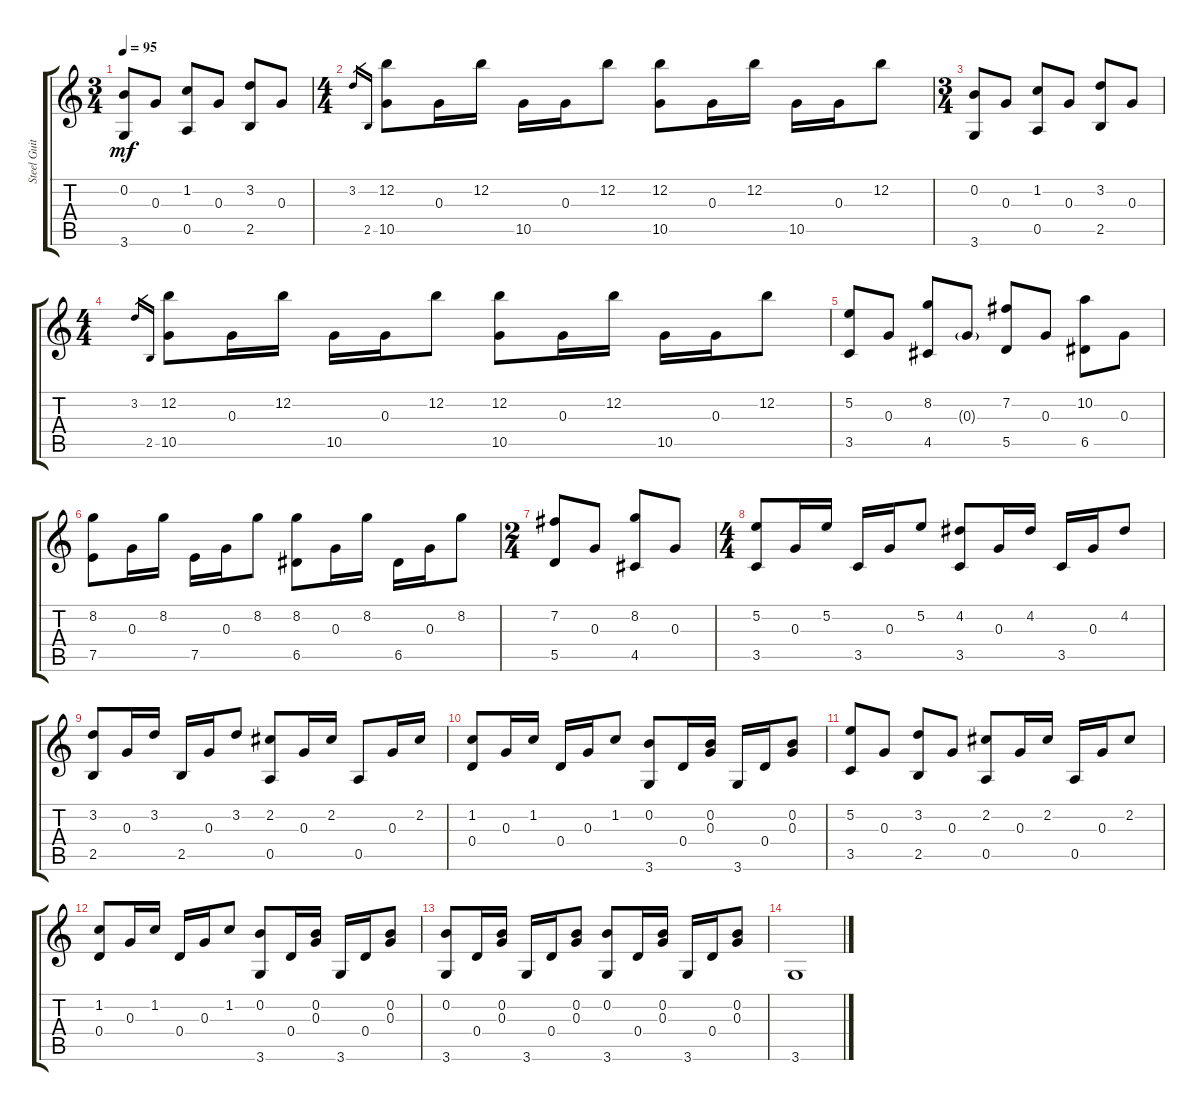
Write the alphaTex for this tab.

\track ("Steel Guitar" "Steel Guit") {instrument acousticguitarsteel}
\staff {score tabs}
\tuning (E4 B3 G3 D3 A2 E2) {hide}
\ts (3 4)
\tempo 95
\clef g2
\ks c
(0.2 3.6).8{dy mf instrument acousticguitarsteel} 0.3.8 (1.2 0.5).8 0.3.8 (3.2 2.5).8 0.3.8 |
\ts (4 4)
3.2.16{gr} 2.5.16{gr} (12.2 10.5).8 0.3.16 12.2.16 10.5.16 0.3.16 12.2.8 (12.2 10.5).8 0.3.16 12.2.16 10.5.16 0.3.16 12.2.8 |
\ts (3 4)
(0.2 3.6).8 0.3.8 (1.2 0.5).8 0.3.8 (3.2 2.5).8 0.3.8 |
\ts (4 4)
3.2.16{gr} 2.5.16{gr} (12.2 10.5).8 0.3.16 12.2.16 10.5.16 0.3.16 12.2.8 (12.2 10.5).8 0.3.16 12.2.16 10.5.16 0.3.16 12.2.8 |
(5.2 3.5).8 0.3.8 (8.2 4.5).8 0.3{g}.8 (7.2 5.5).8 0.3.8 (10.2 6.5).8 0.3.8 |
(8.2 7.5).8 0.3.16 8.2.16 7.5.16 0.3.16 8.2.8 (8.2 6.5).8 0.3.16 8.2.16 6.5.16 0.3.16 8.2.8 |
\ts (2 4)
(7.2 5.5).8 0.3.8 (8.2 4.5).8 0.3.8 |
\ts (4 4)
(5.2 3.5).8 0.3.16 5.2.16 3.5.16 0.3.16 5.2.8 (4.2 3.5).8 0.3.16 4.2.16 3.5.16 0.3.16 4.2.8 |
(3.2 2.5).8 0.3.16 3.2.16 2.5.16 0.3.16 3.2.8 (2.2 0.5).8 0.3.16 2.2.16 0.5.8 0.3.16 2.2.16 |
(1.2 0.4).8 0.3.16 1.2.16 0.4.16 0.3.16 1.2.8 (0.2 3.6).8 0.4.16 (0.2 0.3).16 3.6.16 0.4.16 (0.2 0.3).8 |
(5.2 3.5).8 0.3.8 (3.2 2.5).8 0.3.8 (2.2 0.5).8 0.3.16 2.2.16 0.5.16 0.3.16 2.2.8 |
(1.2 0.4).8 0.3.16 1.2.16 0.4.16 0.3.16 1.2.8 (0.2 3.6).8 0.4.16 (0.2 0.3).16 3.6.16 0.4.16 (0.2 0.3).8 |
(0.2 3.6).8 0.4.16 (0.2 0.3).16 3.6.16 0.4.16 (0.2 0.3).8 (0.2 3.6).8 0.4.16 (0.2 0.3).16 3.6.16 0.4.16 (0.2 0.3).8 |
3.6.1
